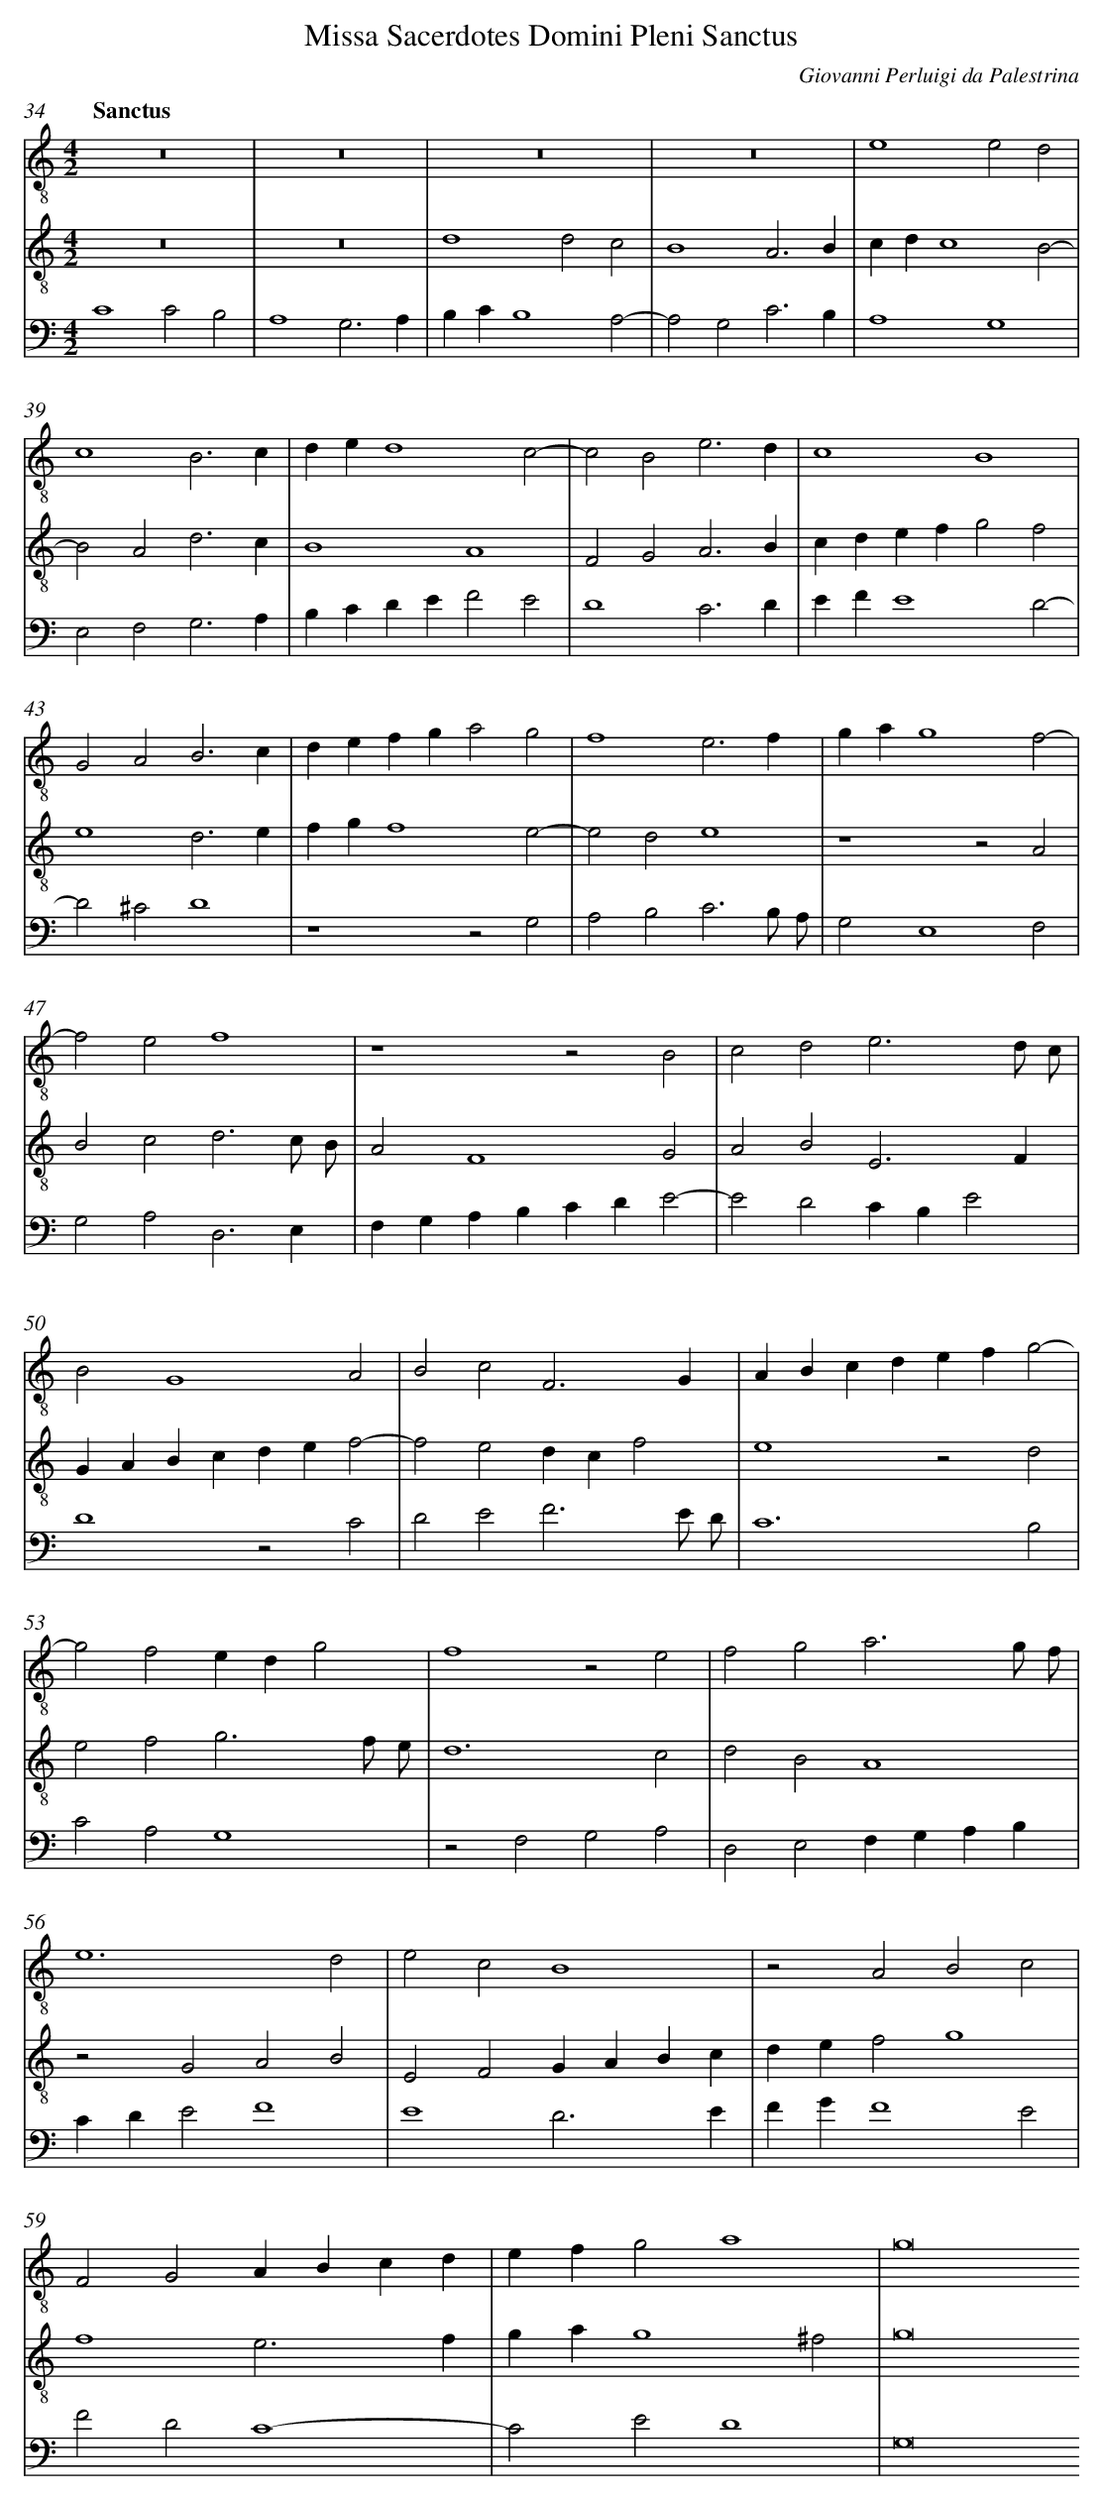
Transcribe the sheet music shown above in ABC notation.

X:1
T: Missa Sacerdotes Domini Pleni Sanctus
C: Giovanni Perluigi da Palestrina
L: 1/4
M: 4/2
Q: "Sanctus"
V: 1 clef=treble-8
V: 2 clef=treble-8
V: 3 clef=bass
K: C
[V:1] z8 |
[V:2] z8 |
[V:3] C4C2B,2 |
[V:1] z8 |
[V:2] z8 |
[V:3] A,4G,3A, |
[V:1] z8 |
[V:2] d4d2c2 |
[V:3] B,CB,4A,2- |
[V:1] z8 |
[V:2] B4A3B |
[V:3] A,2G,2C3B, |
[V:1] e4e2d2 |
[V:2] cdc4B2- |
[V:3] A,4G,4 |
[V:1] c4B3c |
[V:2] B2A2d3c |
[V:3] E,2F,2G,3A, |
[V:1] ded4c2- |
[V:2] B4A4 |
[V:3] B,CDEF2E2 |
[V:1] c2B2e3d |
[V:2] F2G2A3B |
[V:3] D4C3D |
[V:1] c4B4 |
[V:2] cdefg2f2 |
[V:3] EFE4D2- |
[V:1] G2A2B3c |
[V:2] e4d3e |
[V:3] D2^C2D4 |
[V:1] defga2g2 |
[V:2] fgf4e2- |
[V:3] z4z2G,2 |
[V:1] f4e3f |
[V:2] e2d2e4 |
[V:3] A,2B,2C3B,/ A,/ |
[V:1] gag4f2- |
[V:2] z4z2A2 |
[V:3] G,2E,4F,2 |
[V:1] f2e2f4 |
[V:2] B2c2d3c/ B/ |
[V:3] G,2A,2D,3E, |
[V:1] z4z2B2 |
[V:2] A2F4G2 |
[V:3] F,G,A,B,CDE2- |
[V:1] c2d2e3d/ c/ |
[V:2] A2B2E3F |
[V:3] E2D2CB,E2 |
[V:1] B2G4A2 |
[V:2] GABcdef2- |
[V:3] D4z2C2 |
[V:1] B2c2F3G |
[V:2] f2e2dcf2 |
[V:3] D2E2F3E/ D/ |
[V:1] ABcdefg2- |
[V:2] e4z2d2 |
[V:3] C6B,2 |
[V:1] g2f2edg2 |
[V:2] e2f2g3f/ e/ |
[V:3] C2A,2G,4 |
[V:1] f4z2e2 |
[V:2] d6c2 |
[V:3] z2F,2G,2A,2 |
[V:1] f2g2a3g/ f/ |
[V:2] d2B2A4 |
[V:3] D,2E,2F,G,A,B, |
[V:1] e6d2 |
[V:2] z2G2A2B2 |
[V:3] CDE2F4 |
[V:1] e2c2B4 |
[V:2] E2F2GABc |
[V:3] E4D3E |
[V:1] z2A2B2c2 |
[V:2] def2g4 |
[V:3] FGF4E2 |
[V:1] F2G2ABcd |
[V:2] f4e3f |
[V:3] F2D2C4- |
[V:1] efg2a4 |
[V:2] gag4^f2 |
[V:3] C2E2D4 |
[V:1] g8
[V:2] g8
[V:3] G,8
